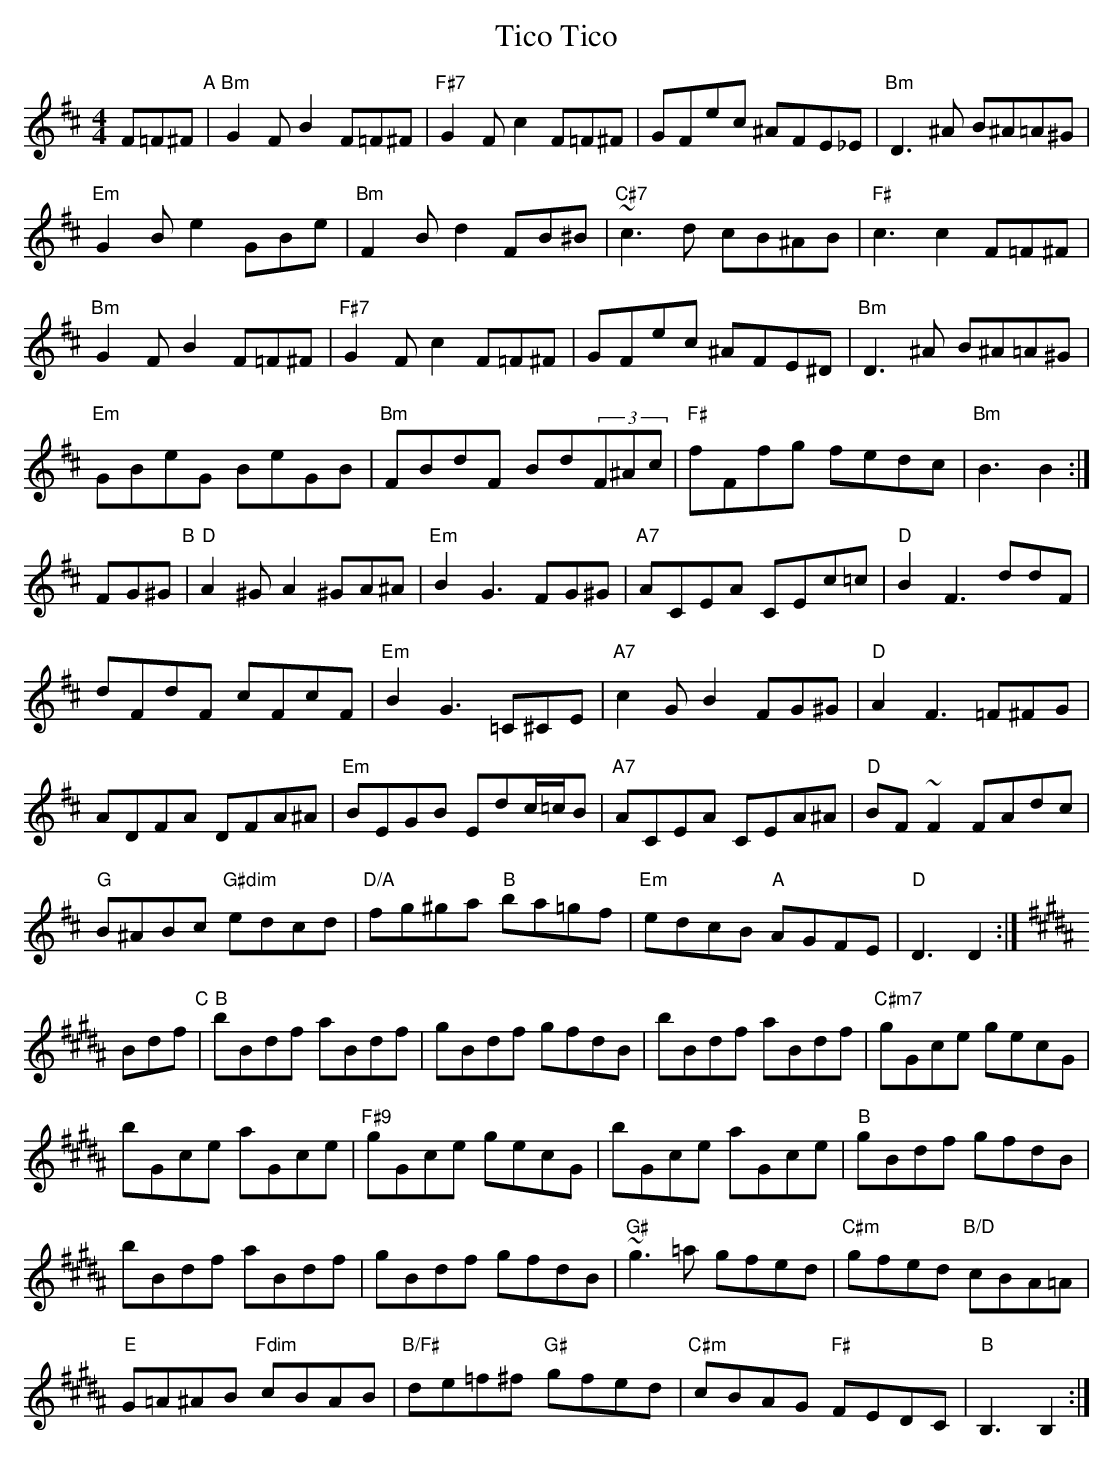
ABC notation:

X:1
T: Tico Tico
M: 4/4
L: 1/8
K: Bm
F=F^F "A"|\
"Bm"G2FB2 F=F^F | "F#7"G2Fc2 F=F^F | GFec ^AFE_E | "Bm"D3^A B^A=A^G |
"Em"G2Be2 GBe | "Bm"F2Bd2 FB^B | "C#7"~c3d cB^AB | "F#"c3c2 F=F^F |
"Bm"G2FB2 F=F^F | "F#7"G2Fc2 F=F^F | GFec ^AFE^D | "Bm"D3^A B^A=A^G |
"Em"GBeG BeGB | "Bm"FBdF Bd(3F^Ac | "F#"fFfg fedc | "Bm"B3 B2 :|
K:D
FG^G "B"|\
"D"A2^GA2 ^GA^A | "Em"B2G3 FG^G | "A7"ACEA CEc=c | "D"B2F3 ddF |
dFdF cFcF | "Em"B2G3 =C^CE | "A7"c2GB2 FG^G | "D"A2F3 =F^FG |
ADFA DFA^A | "Em"BEGB Edc/=c/B | "A7"ACEA CEA^A | "D"BF~F2 FAdc |
"G"B^ABc "G#dim"edcd | "D/A"fg^ga "B"ba=gf | "Em"edcB "A"AGFE | "D"D3 D2 :|
K:B
Bdf "C"|\
"B"bBdf aBdf | gBdf gfdB | bBdf aBdf | "C#m7"gGce gecG |
bGce aGce | "F#9"gGce gecG | bGce aGce | "B"gBdf gfdB |
bBdf aBdf | gBdf gfdB | "G#"~g3=a gfed | "C#m"gfed "B/D"cBA=A |
"E"G=A^AB "Fdim"cBAB | "B/F#"de=f^f "G#"gfed | "C#m"cBAG "F#"FEDC | "B"B,3 B,2 :|
